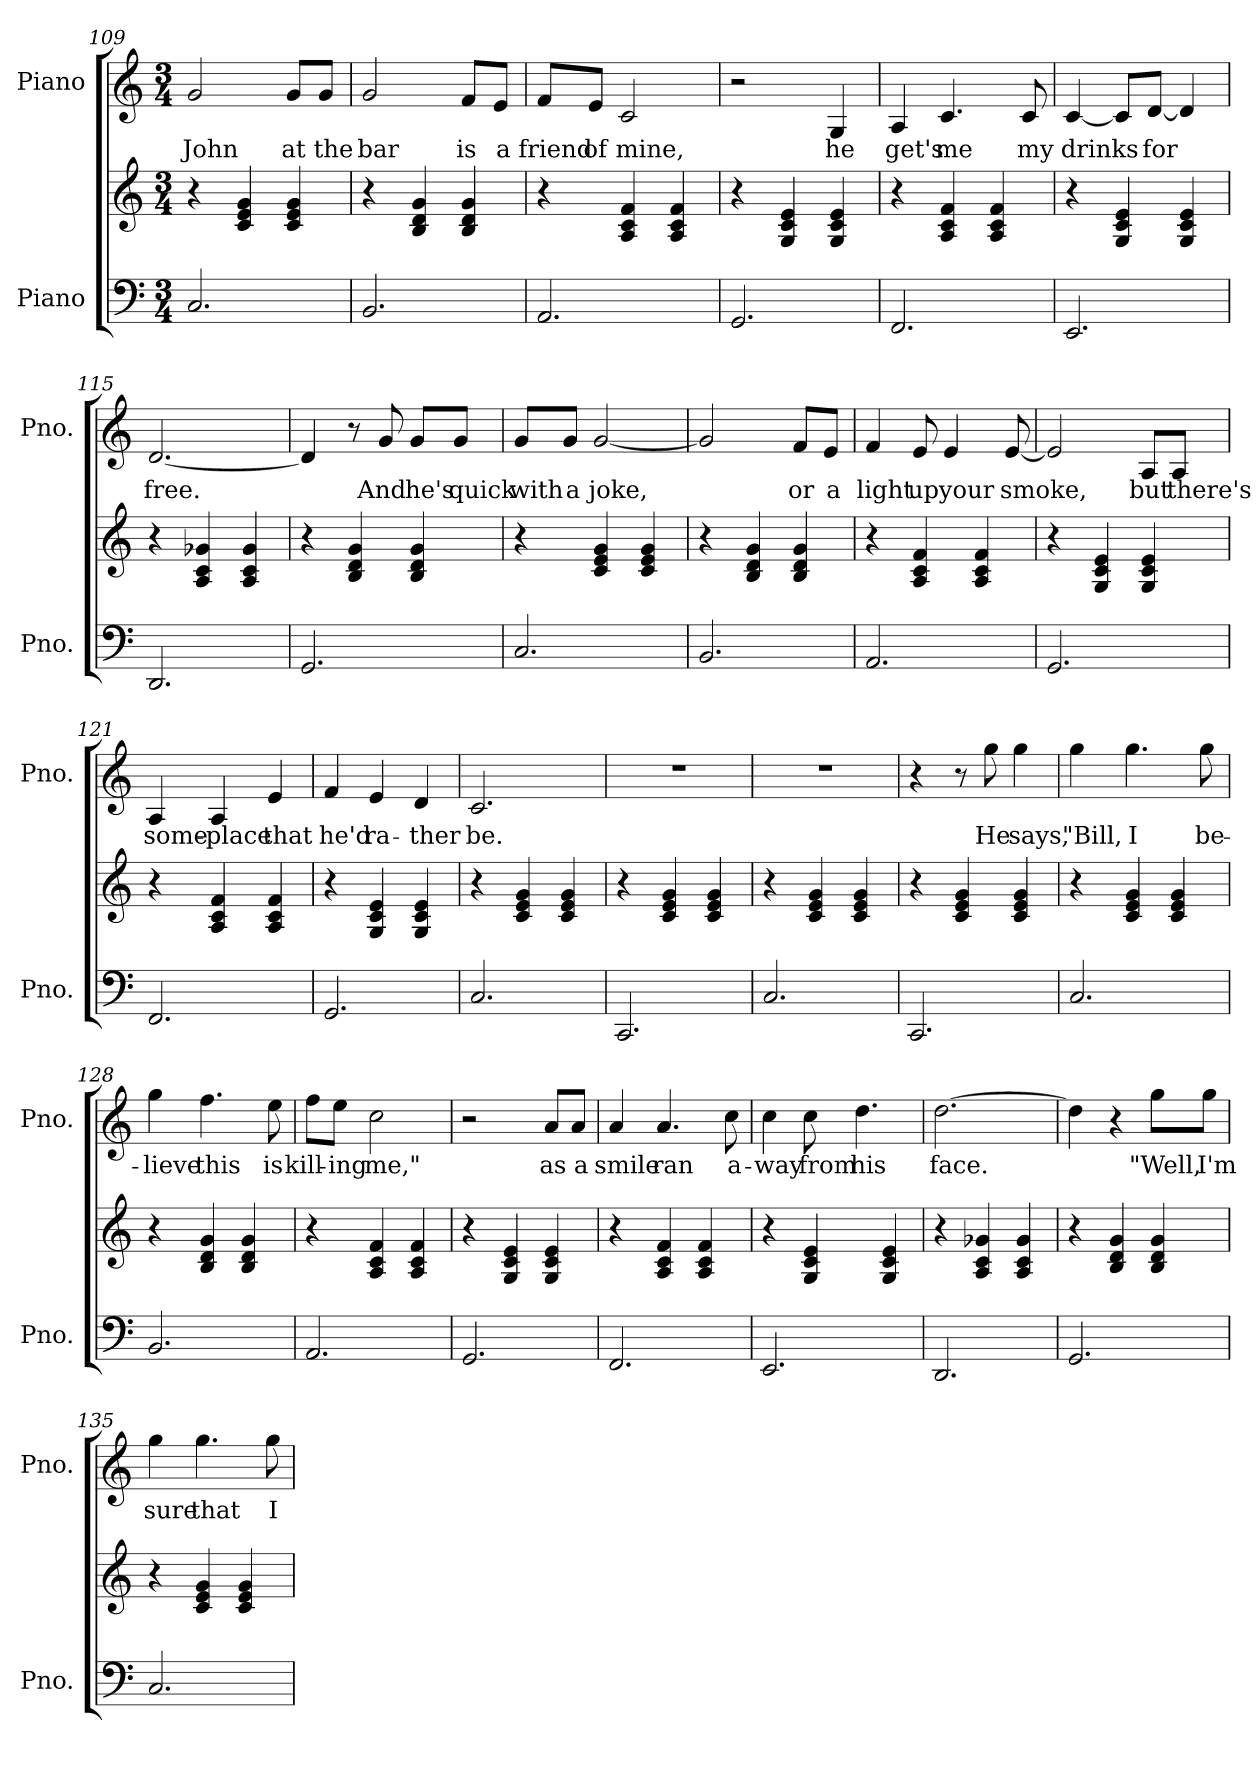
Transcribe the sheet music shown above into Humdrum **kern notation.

**kern	**kern	**kern	**text
*part2	*part2	*part1	*part1
*staff3	*staff2	*staff1	*staff1
*I"Piano	*	*I"Piano	*
*I'Pno.	*	*I'Pno.	*
*clefF4	*clefG2	*clefG2	*
*k[]	*k[]	*k[]	*
*M3/4	*M3/4	*M3/4	*
=109	=109	=109	=109
2.C/	4r	2g/	John
.	4c/ 4e/ 4g/	.	.
.	4c/ 4e/ 4g/	8g/L	at
.	.	8g/J	the
=110	=110	=110	=110
2.BB/	4r	2g/	bar
.	4B/ 4d/ 4g/	.	.
.	4B/ 4d/ 4g/	8f/L	is
.	.	8e/J	a
=111	=111	=111	=111
2.AA/	4r	8f/L	friend
.	.	8e/J	of
.	4A/ 4c/ 4f/	2c/	mine,
.	4A/ 4c/ 4f/	.	.
=112	=112	=112	=112
2.GG/	4r	2r	.
.	4G/ 4c/ 4e/	.	.
.	4G/ 4c/ 4e/	4G/	he
=113	=113	=113	=113
2.FF/	4r	4A/	get's
.	4A/ 4c/ 4f/	4.c/	me
.	4A/ 4c/ 4f/	.	.
.	.	8c/	my
!!LO:LB:g=z
=114	=114	=114	=114
2.EE/	4r	[4c/	drinks
.	4G/ 4c/ 4e/	8c/L]	.
.	.	[8d/J	for
.	4G/ 4c/ 4e/	4d/]	.
=115	=115	=115	=115
2.DD/	4r	[2.d/	free.
.	4A/ 4c/ 4g-X/	.	.
.	4A/ 4c/ 4g-/	.	.
=116	=116	=116	=116
2.GG/	4r	4d/]	.
.	4B/ 4d/ 4g/	8r	.
.	.	8g/	And
.	4B/ 4d/ 4g/	8g/L	he's
.	.	8g/J	quick
=117	=117	=117	=117
2.C/	4r	8g/L	with
.	.	8g/J	a
.	4c/ 4e/ 4g/	[2g/	joke,
.	4c/ 4e/ 4g/	.	.
=118	=118	=118	=118
2.BB/	4r	2g/]	.
.	4B/ 4d/ 4g/	.	.
.	4B/ 4d/ 4g/	8f/L	or
.	.	8e/J	a
!!LO:PB:g=z
=119	=119	=119	=119
2.AA/	4r	4f/	light
.	4A/ 4c/ 4f/	8e/	up
.	.	4e/	your
.	4A/ 4c/ 4f/	.	.
.	.	[8e/	smoke,
=120	=120	=120	=120
2.GG/	4r	2e/]	.
.	4G/ 4c/ 4e/	.	.
.	4G/ 4c/ 4e/	8A/L	but
.	.	8A/J	there's
=121	=121	=121	=121
2.FF/	4r	4A/	some-
.	4A/ 4c/ 4f/	4A/	-place
.	4A/ 4c/ 4f/	4e/	that
=122	=122	=122	=122
2.GG/	4r	4f/	he'd
.	4G/ 4c/ 4e/	4e/	ra-
.	4G/ 4c/ 4e/	4d/	-ther
=123	=123	=123	=123
2.C/	4r	2.c/	be.
.	4c/ 4e/ 4g/	.	.
.	4c/ 4e/ 4g/	.	.
=124	=124	=124	=124
2.CC/	4r	2.r	.
.	4c/ 4e/ 4g/	.	.
.	4c/ 4e/ 4g/	.	.
!!LO:LB:g=z
=125	=125	=125	=125
2.C/	4r	2.r	.
.	4c/ 4e/ 4g/	.	.
.	4c/ 4e/ 4g/	.	.
=126	=126	=126	=126
2.CC/	4r	4r	.
.	4c/ 4e/ 4g/	8r	.
.	.	8gg\	He
.	4c/ 4e/ 4g/	4gg\	says,
=127	=127	=127	=127
2.C/	4r	4gg\	"Bill,
.	4c/ 4e/ 4g/	4.gg\	I
.	4c/ 4e/ 4g/	.	.
.	.	8gg\	be-
=128	=128	=128	=128
2.BB/	4r	4gg\	-lieve
.	4B/ 4d/ 4g/	4.ff\	this
.	4B/ 4d/ 4g/	.	.
.	.	8ee\	is
=129	=129	=129	=129
2.AA/	4r	8ff\L	kill-
.	.	8ee\J	-ing
.	4A/ 4c/ 4f/	2cc\	me,"
.	4A/ 4c/ 4f/	.	.
=130	=130	=130	=130
2.GG/	4r	2r	.
.	4G/ 4c/ 4e/	.	.
.	4G/ 4c/ 4e/	8a/L	as
.	.	8a/J	a
=131	=131	=131	=131
2.FF/	4r	4a/	smile
.	4A/ 4c/ 4f/	4.a/	ran
.	4A/ 4c/ 4f/	.	.
.	.	8cc\	a-
!!LO:LB:g=z
=132	=132	=132	=132
2.EE/	4r	4cc\	-way
.	4G/ 4c/ 4e/	8cc\	from
.	.	4.dd\	his
.	4G/ 4c/ 4e/	.	.
=133	=133	=133	=133
2.DD/	4r	[2.dd\	face.
.	4A/ 4c/ 4g-X/	.	.
.	4A/ 4c/ 4g-/	.	.
=134	=134	=134	=134
2.GG/	4r	4dd\]	.
.	4B/ 4d/ 4g/	4r	.
.	4B/ 4d/ 4g/	8gg\L	"Well,
.	.	8gg\J	I'm
=135	=135	=135	=135
2.C/	4r	4gg\	sure
.	4c/ 4e/ 4g/	4.gg\	that
.	4c/ 4e/ 4g/	.	.
.	.	8gg\	I
=	=	=	=
*-	*-	*-	*-
